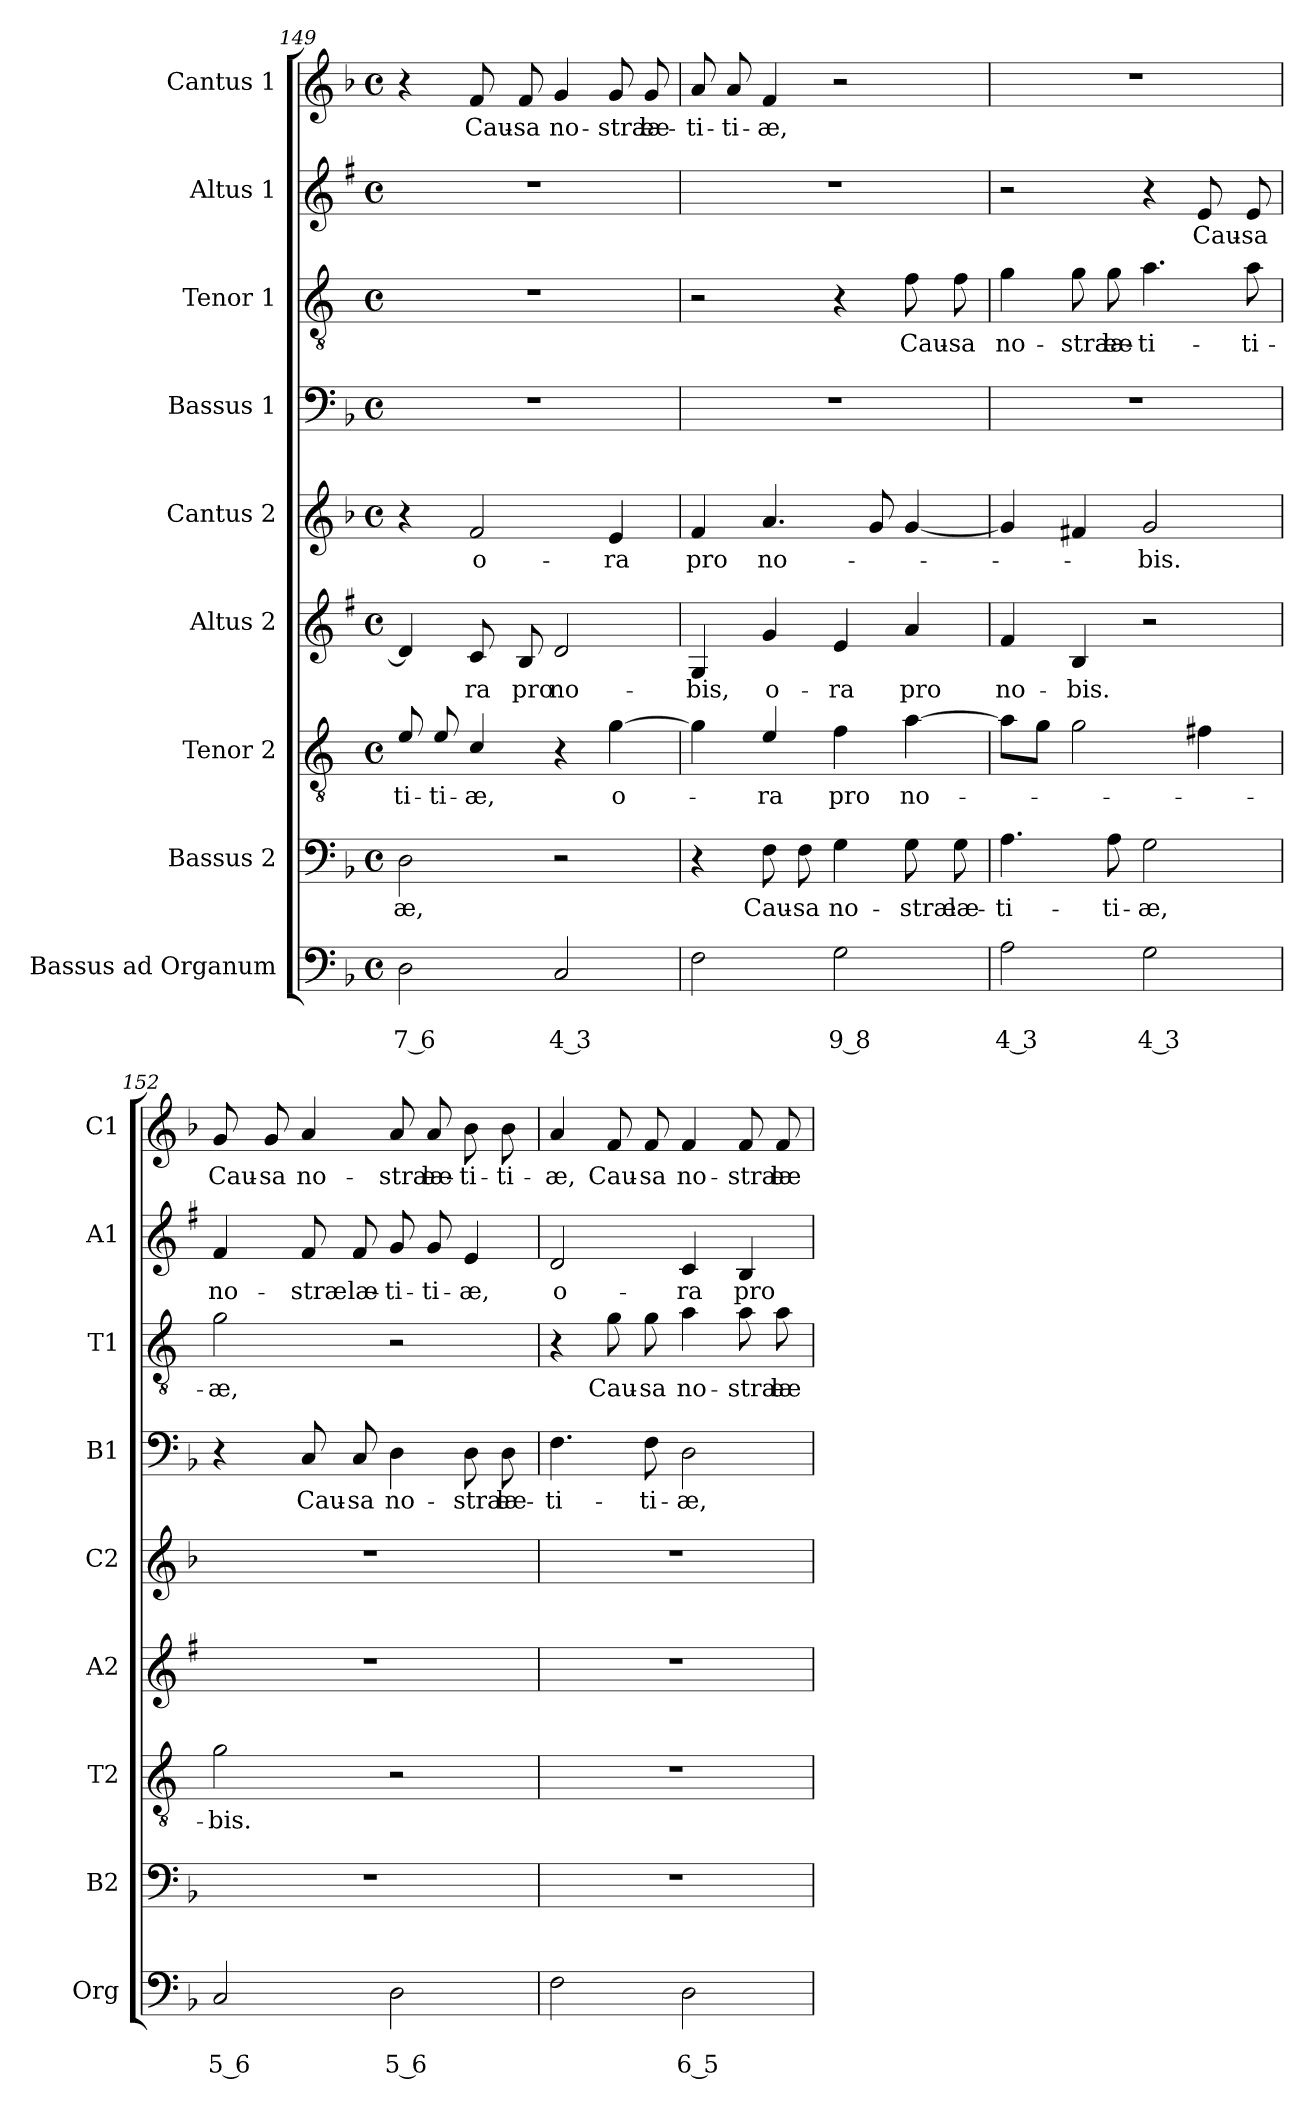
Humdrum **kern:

**kern	**text	**text	**kern	**text	**kern	**text	**kern	**text	**kern	**text	**kern	**text	**kern	**text	**kern	**text	**kern	**text
*part9	*part9	*part9	*part8	*part8	*part7	*part7	*part6	*part6	*part5	*part5	*part4	*part4	*part3	*part3	*part2	*part2	*part1	*part1
*staff9	*staff9	*staff9	*staff8	*staff8	*staff7	*staff7	*staff6	*staff6	*staff5	*staff5	*staff4	*staff4	*staff3	*staff3	*staff2	*staff2	*staff1	*staff1
*I"Bassus ad Organum	*	*	*I"Bassus 2	*	*I"Tenor 2	*	*I"Altus 2	*	*I"Cantus 2	*	*I"Bassus 1	*	*I"Tenor 1	*	*I"Altus 1	*	*I"Cantus 1	*
*I'Org	*	*	*I'B2	*	*I'T2	*	*I'A2	*	*I'C2	*	*I'B1	*	*I'T1	*	*I'A1	*	*I'C1	*
*clefF4	*	*	*clefF4	*	*clefGv2	*	*clefG2	*	*clefG2	*	*clefF4	*	*clefGv2	*	*clefG2	*	*clefG2	*
*	*	*	*	*	*ITrd4c7	*	*ITrd1c2	*	*	*	*	*	*ITrd4c7	*	*ITrd1c2	*	*	*
*k[b-]	*	*	*k[b-]	*	*k[b-]	*	*k[b-]	*	*k[b-]	*	*k[b-]	*	*k[b-]	*	*k[b-]	*	*k[b-]	*
*F:	*	*	*F:	*	*F:	*	*F:	*	*F:	*	*F:	*	*F:	*	*F:	*	*F:	*
*M4/4	*	*	*M4/4	*	*M4/4	*	*M4/4	*	*M4/4	*	*M4/4	*	*M4/4	*	*M4/4	*	*M4/4	*
*met(c)	*	*	*met(c)	*	*met(c)	*	*met(c)	*	*met(c)	*	*met(c)	*	*met(c)	*	*met(c)	*	*met(c)	*
=149	=149	=149	=149	=149	=149	=149	=149	=149	=149	=149	=149	=149	=149	=149	=149	=149	=149	=149
!	!	!LO:LY:b	!	!LO:LY:b	!	!LO:LY:b	!	!	!	!	!	!	!	!	!	!	!	!
2D\	.	7 6	2D\	-æ,	8A/	-ti-	4c/]	.	4r	.	1r	.	1r	.	1r	.	4r	.
!	!	!	!	!	!	!LO:LY:b	!	!	!	!	!	!	!	!	!	!	!	!
.	.	.	.	.	8A/	-ti-	.	.	.	.	.	.	.	.	.	.	.	.
!	!	!	!	!	!	!LO:LY:b	!	!LO:LY:b	!	!LO:LY:b	!	!	!	!	!	!	!	!LO:LY:b
.	.	.	.	.	4F/	-æ,	8B-/	-ra	2f/	o-	.	.	.	.	.	.	8f/	Cau-
!	!	!	!	!	!	!	!	!LO:LY:b	!	!	!	!	!	!	!	!	!	!LO:LY:b
.	.	.	.	.	.	.	8A/	pro	.	.	.	.	.	.	.	.	8f/	-sa
!	!	!LO:LY:b	!	!	!	!	!	!LO:LY:b	!	!	!	!	!	!	!	!	!	!LO:LY:b
2C/	.	4 3	2r	.	4r	.	2c/	no-	.	.	.	.	.	.	.	.	4g/	no-
!	!	!	!	!	!	!LO:LY:b	!	!	!	!LO:LY:b	!	!	!	!	!	!	!	!LO:LY:b
.	.	.	.	.	[4c\	o-	.	.	4e/	-ra	.	.	.	.	.	.	8g/	-stræ
!	!	!	!	!	!	!	!	!	!	!	!	!	!	!	!	!	!	!LO:LY:b
.	.	.	.	.	.	.	.	.	.	.	.	.	.	.	.	.	8g/	læ-
=150	=150	=150	=150	=150	=150	=150	=150	=150	=150	=150	=150	=150	=150	=150	=150	=150	=150	=150
!	!	!	!	!	!	!	!	!LO:LY:b	!	!LO:LY:b	!	!	!	!	!	!	!	!LO:LY:b
2F\	.	.	4r	.	4c\]	.	4F/	-bis,	4f/	pro	1r	.	2r	.	1r	.	8a/	-ti-
!	!	!	!	!	!	!	!	!	!	!	!	!	!	!	!	!	!	!LO:LY:b
.	.	.	.	.	.	.	.	.	.	.	.	.	.	.	.	.	8a/	-ti-
!	!	!	!	!LO:LY:b	!	!LO:LY:b	!	!LO:LY:b	!	!LO:LY:b	!	!	!	!	!	!	!	!LO:LY:b
.	.	.	8F\	Cau-	4A/	-ra	4f/	o-	4.a/	no-	.	.	.	.	.	.	4f/	-æ,
!	!	!	!	!LO:LY:b	!	!	!	!	!	!	!	!	!	!	!	!	!	!
.	.	.	8F\	-sa	.	.	.	.	.	.	.	.	.	.	.	.	.	.
!	!	!LO:LY:b	!	!LO:LY:b	!	!LO:LY:b	!	!LO:LY:b	!	!	!	!	!	!	!	!	!	!
2G\	.	9 8	4G\	no-	4B-\	pro	4d/	-ra	.	.	.	.	4r	.	.	.	2r	.
.	.	.	.	.	.	.	.	.	8g/	.	.	.	.	.	.	.	.	.
!	!	!	!	!LO:LY:b	!	!LO:LY:b	!	!LO:LY:b	!	!	!	!	!	!LO:LY:b	!	!	!	!
.	.	.	8G\	-stræ	[4d\	no-	4g/	pro	[4g/	.	.	.	8B-\	Cau-	.	.	.	.
!	!	!	!	!LO:LY:b	!	!	!	!	!	!	!	!	!	!LO:LY:b	!	!	!	!
.	.	.	8G\	læ-	.	.	.	.	.	.	.	.	8B-\	-sa	.	.	.	.
!!LO:PB:g=z
=151	=151	=151	=151	=151	=151	=151	=151	=151	=151	=151	=151	=151	=151	=151	=151	=151	=151	=151
!	!	!LO:LY:b	!	!LO:LY:b	!	!	!	!LO:LY:b	!	!	!	!	!	!LO:LY:b	!	!	!	!
2A\	.	4 3	4.A\	-ti-	8d\L]	.	4e/	no-	4g/]	.	1r	.	4c\	no-	2r	.	1r	.
.	.	.	.	.	8c\J	.	.	.	.	.	.	.	.	.	.	.	.	.
!	!	!	!	!	!	!	!	!LO:LY:b	!	!	!	!	!	!LO:LY:b	!	!	!	!
.	.	.	.	.	2c\	.	4A/	-bis.	4f#X/	.	.	.	8c\	-stræ	.	.	.	.
!	!	!	!	!LO:LY:b	!	!	!	!	!	!	!	!	!	!LO:LY:b	!	!	!	!
.	.	.	8A\	-ti-	.	.	.	.	.	.	.	.	8c\	læ-	.	.	.	.
!	!	!LO:LY:b	!	!LO:LY:b	!	!	!	!	!	!LO:LY:b	!	!	!	!LO:LY:b	!	!	!	!
2G\	.	4 3	2G\	-æ,	.	.	2r	.	2g/	-bis.	.	.	4.d\	-ti-	4r	.	.	.
!	!	!	!	!	!	!	!	!	!	!	!	!	!	!	!	!LO:LY:b	!	!
.	.	.	.	.	4Bn\	.	.	.	.	.	.	.	.	.	8d/	Cau-	.	.
!	!	!	!	!	!	!	!	!	!	!	!	!	!	!LO:LY:b	!	!LO:LY:b	!	!
.	.	.	.	.	.	.	.	.	.	.	.	.	8d\	-ti-	8d/	-sa	.	.
=152	=152	=152	=152	=152	=152	=152	=152	=152	=152	=152	=152	=152	=152	=152	=152	=152	=152	=152
!	!	!LO:LY:b	!	!	!	!LO:LY:b	!	!	!	!	!	!	!	!LO:LY:b	!	!LO:LY:b	!	!LO:LY:b
2C/	.	5 6	1r	.	2c\	-bis.	1r	.	1r	.	4r	.	2c\	-æ,	4e/	no-	8g/	Cau-
!	!	!	!	!	!	!	!	!	!	!	!	!	!	!	!	!	!	!LO:LY:b
.	.	.	.	.	.	.	.	.	.	.	.	.	.	.	.	.	8g/	-sa
!	!	!	!	!	!	!	!	!	!	!	!	!LO:LY:b	!	!	!	!LO:LY:b	!	!LO:LY:b
.	.	.	.	.	.	.	.	.	.	.	8C/	Cau-	.	.	8e/	-stræ	4a/	no-
!	!	!	!	!	!	!	!	!	!	!	!	!LO:LY:b	!	!	!	!LO:LY:b	!	!
.	.	.	.	.	.	.	.	.	.	.	8C/	-sa	.	.	8e/	læ-	.	.
!	!	!LO:LY:b	!	!	!	!	!	!	!	!	!	!LO:LY:b	!	!	!	!LO:LY:b	!	!LO:LY:b
2D\	.	5 6	.	.	2r	.	.	.	.	.	4D\	no-	2r	.	8f/	-ti-	8a/	-stræ
!	!	!	!	!	!	!	!	!	!	!	!	!	!	!	!	!LO:LY:b	!	!LO:LY:b
.	.	.	.	.	.	.	.	.	.	.	.	.	.	.	8f/	-ti-	8a/	læ-
!	!	!	!	!	!	!	!	!	!	!	!	!LO:LY:b	!	!	!	!LO:LY:b	!	!LO:LY:b
.	.	.	.	.	.	.	.	.	.	.	8D\	-stræ	.	.	4d/	-æ,	8b-\	-ti-
!	!	!	!	!	!	!	!	!	!	!	!	!LO:LY:b	!	!	!	!	!	!LO:LY:b
.	.	.	.	.	.	.	.	.	.	.	8D\	læ-	.	.	.	.	8b-\	-ti-
=153	=153	=153	=153	=153	=153	=153	=153	=153	=153	=153	=153	=153	=153	=153	=153	=153	=153	=153
!	!	!	!	!	!	!	!	!	!	!	!	!LO:LY:b	!	!	!	!LO:LY:b	!	!LO:LY:b
2F\	.	.	1r	.	1r	.	1r	.	1r	.	4.F\	-ti-	4r	.	2c/	o-	4a/	-æ,
!	!	!	!	!	!	!	!	!	!	!	!	!	!	!LO:LY:b	!	!	!	!LO:LY:b
.	.	.	.	.	.	.	.	.	.	.	.	.	8c\	Cau-	.	.	8f/	Cau-
!	!	!	!	!	!	!	!	!	!	!	!	!LO:LY:b	!	!LO:LY:b	!	!	!	!LO:LY:b
.	.	.	.	.	.	.	.	.	.	.	8F\	-ti-	8c\	-sa	.	.	8f/	-sa
!	!	!LO:LY:b	!	!	!	!	!	!	!	!	!	!LO:LY:b	!	!LO:LY:b	!	!LO:LY:b	!	!LO:LY:b
2D\	.	6 5	.	.	.	.	.	.	.	.	2D\	-æ,	4d\	no-	4B-/	-ra	4f/	no-
!	!	!	!	!	!	!	!	!	!	!	!	!	!	!LO:LY:b	!	!LO:LY:b	!	!LO:LY:b
.	.	.	.	.	.	.	.	.	.	.	.	.	8d\	-stræ	4A/	pro	8f/	-stræ
!	!	!	!	!	!	!	!	!	!	!	!	!	!	!LO:LY:b	!	!	!	!LO:LY:b
.	.	.	.	.	.	.	.	.	.	.	.	.	8d\	læ-	.	.	8f/	læ-
=	=	=	=	=	=	=	=	=	=	=	=	=	=	=	=	=	=	=
*-	*-	*-	*-	*-	*-	*-	*-	*-	*-	*-	*-	*-	*-	*-	*-	*-	*-	*-
